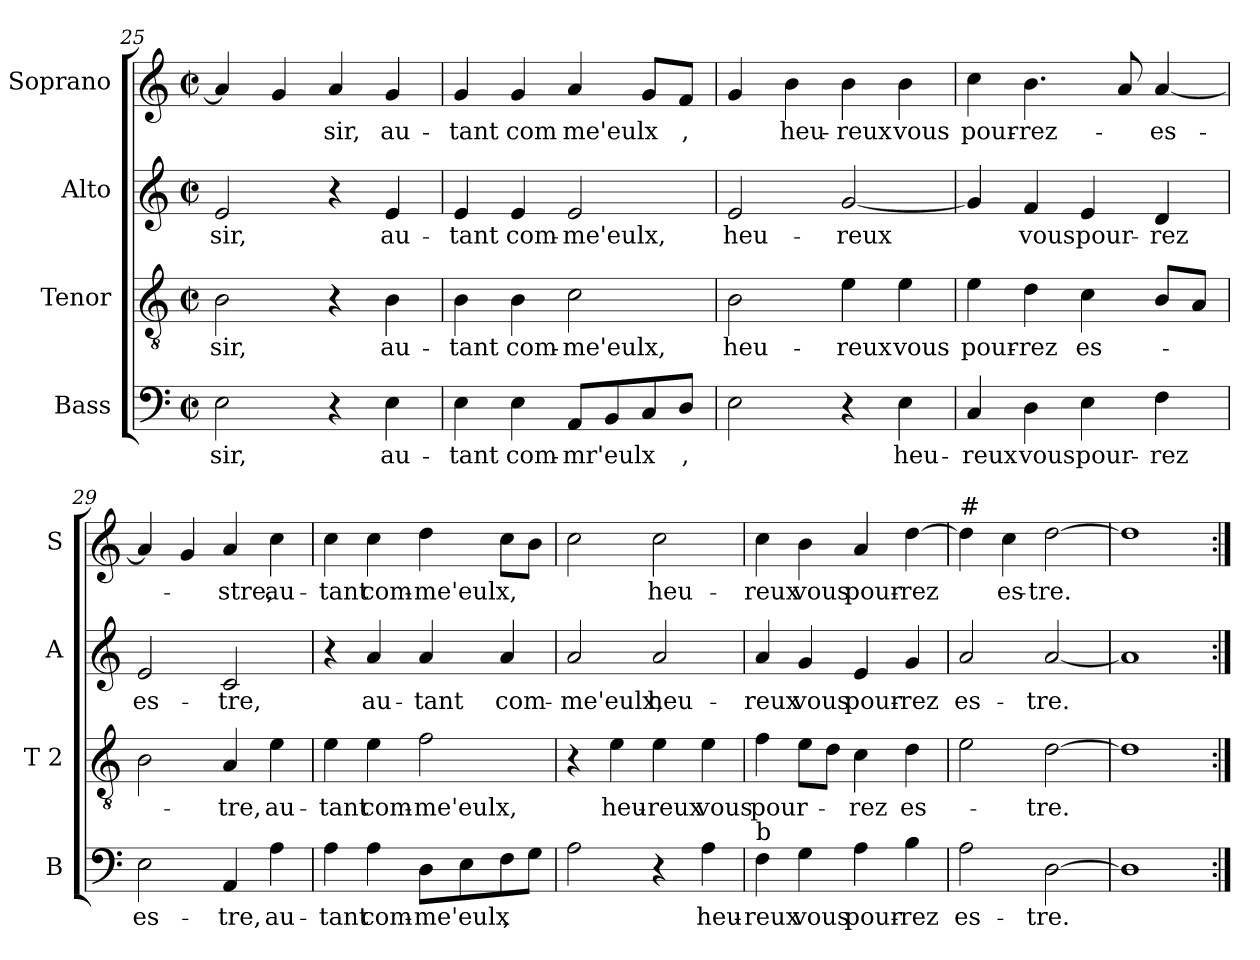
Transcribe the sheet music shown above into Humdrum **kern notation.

**kern	**text	**kern	**text	**kern	**text	**kern	**text
*part4	*part4	*part3	*part3	*part2	*part2	*part1	*part1
*staff4	*staff4	*staff3	*staff3	*staff2	*staff2	*staff1	*staff1
*I"Bass	*	*I"Tenor	*	*I"Alto	*	*I"Soprano	*
*I'B	*	*I'T 2	*	*I'A	*	*I'S	*
*clefF4	*	*clefGv2	*	*clefG2	*	*clefG2	*
*k[]	*	*k[]	*	*k[]	*	*k[]	*
*C:	*	*C:	*	*C:	*	*C:	*
*M2/2	*	*M2/2	*	*M2/2	*	*M2/2	*
*met(c|)	*	*met(c|)	*	*met(c|)	*	*met(c|)	*
=25	=25	=25	=25	=25	=25	=25	=25
!	!LO:LY:b	!	!LO:LY:b	!	!LO:LY:b	!	!
2E\	-sir,	2B\	-sir,	2e/	-sir,	4a/]	.
.	.	.	.	.	.	4g/	.
!	!	!	!	!	!	!	!LO:LY:b
4r	.	4r	.	4r	.	4a/	-sir,
!	!LO:LY:b	!	!LO:LY:b	!	!LO:LY:b	!	!LO:LY:b
4E\	au-	4B\	au-	4e/	au-	4g/	au-
!!LO:PB:g=z
=26	=26	=26	=26	=26	=26	=26	=26
!	!LO:LY:b	!	!LO:LY:b	!	!LO:LY:b	!	!LO:LY:b
4E\	-tant	4B\	-tant	4e/	-tant	4g/	-tant
!	!LO:LY:b	!	!LO:LY:b	!	!LO:LY:b	!	!LO:LY:b
4E\	com-	4B\	com-	4e/	com-	4g/	com
!	!LO:LY:b	!	!LO:LY:b	!	!LO:LY:b	!	!LO:LY:b
8AA/L	-mr'eulx	2c\	-me'eulx,	2e/	-me'eulx,	4a/	me'eulx
8BB/	.	.	.	.	.	.	.
8C/	.	.	.	.	.	8g/L	.
!	!LO:LY:b	!	!	!	!	!	!LO:LY:b
8D/J	,	.	.	.	.	8f/J	,
=27	=27	=27	=27	=27	=27	=27	=27
!	!	!	!LO:LY:b	!	!LO:LY:b	!	!
2E\	.	2B\	heu-	2e/	heu-	4g/	.
!	!	!	!	!	!	!	!LO:LY:b
.	.	.	.	.	.	4b\	heu-
!	!	!	!LO:LY:b	!	!LO:LY:b	!	!LO:LY:b
4r	.	4e\	-reux	[2g/	-reux	4b\	-reux
!	!LO:LY:b	!	!LO:LY:b	!	!	!	!LO:LY:b
4E\	heu-	4e\	vous	.	.	4b\	vous
=28	=28	=28	=28	=28	=28	=28	=28
!	!LO:LY:b	!	!LO:LY:b	!	!	!	!LO:LY:b
4C/	-reux	4e\	pour-	4g/]	.	4cc\	pour-
!	!LO:LY:b	!	!LO:LY:b	!	!LO:LY:b	!	!LO:LY:b
4D\	vous	4d\	-rez	4f/	vous	4.b\	-rez-
!	!LO:LY:b	!	!LO:LY:b	!	!LO:LY:b	!	!
4E\	pour-	4c\	es-	4e/	pour-	.	.
.	.	.	.	.	.	8a/	.
!	!LO:LY:b	!	!	!	!LO:LY:b	!	!LO:LY:b
4F\	-rez	8B/L	.	4d/	-rez	[4a/	-es-
.	.	8A/J	.	.	.	.	.
=29	=29	=29	=29	=29	=29	=29	=29
!	!LO:LY:b	!	!	!	!LO:LY:b	!	!
2E\	es-	2B\	.	2e/	es-	4a/]	.
.	.	.	.	.	.	4g/	.
!	!LO:LY:b	!	!LO:LY:b	!	!LO:LY:b	!	!LO:LY:b
4AA/	-tre,	4A/	-tre,	2c/	-tre,	4a/	-stre,
!	!LO:LY:b	!	!LO:LY:b	!	!	!	!LO:LY:b
4A\	au-	4e\	au-	.	.	4cc\	au-
=30	=30	=30	=30	=30	=30	=30	=30
!	!LO:LY:b	!	!LO:LY:b	!	!	!	!LO:LY:b
4A\	-tant	4e\	-tant	4r	.	4cc\	-tant
!	!LO:LY:b	!	!LO:LY:b	!	!LO:LY:b	!	!LO:LY:b
4A\	com-	4e\	com-	4a/	au-	4cc\	com-
!	!LO:LY:b	!	!LO:LY:b	!	!LO:LY:b	!	!LO:LY:b
8D\L	-me'eulx	2f\	-me'eulx,	4a/	-tant	4dd\	-me'eulx,
8E\	.	.	.	.	.	.	.
!	!LO:LY:b	!	!	!	!LO:LY:b	!	!
8F\	,	.	.	4a/	com-	8cc\L	.
8G\J	.	.	.	.	.	8b\J	.
!!LO:LB:g=z
=31	=31	=31	=31	=31	=31	=31	=31
!	!	!	!	!	!LO:LY:b	!	!
2A\	.	4r	.	2a/	-me'eulx,	2cc\	.
!	!	!	!LO:LY:b	!	!	!	!
.	.	4e\	heu-	.	.	.	.
!	!	!	!LO:LY:b	!	!LO:LY:b	!	!LO:LY:b
4r	.	4e\	-reux	2a/	heu-	2cc\	heu-
!	!LO:LY:b	!	!LO:LY:b	!	!	!	!
4A\	heu-	4e\	vous	.	.	.	.
=32	=32	=32	=32	=32	=32	=32	=32
!LO:TX:a:t=b	!	!	!	!	!	!	!
!	!LO:LY:b	!	!LO:LY:b	!	!LO:LY:b	!	!LO:LY:b
4F\	-reux	4f\	pour-	4a/	-reux	4cc\	-reux
!	!LO:LY:b	!	!	!	!LO:LY:b	!	!LO:LY:b
4G\	vous	8e\L	.	4g/	vous	4b\	vous
.	.	8d\J	.	.	.	.	.
!	!LO:LY:b	!	!LO:LY:b	!	!LO:LY:b	!	!LO:LY:b
4A\	pour-	4c\	-rez	4e/	pour-	4a/	pour-
!	!LO:LY:b	!	!LO:LY:b	!	!LO:LY:b	!	!LO:LY:b
4B\	-rez	4d\	es-	4g/	-rez	[4dd\	-rez
=33	=33	=33	=33	=33	=33	=33	=33
!	!	!	!	!	!	!LO:TX:a:t=#	!
!	!LO:LY:b	!	!	!	!LO:LY:b	!	!
2A\	es-	2e\	.	2a/	es-	4dd\]	.
!	!	!	!	!	!	!	!LO:LY:b
.	.	.	.	.	.	4cc\	es-
!	!LO:LY:b	!	!LO:LY:b	!	!LO:LY:b	!	!LO:LY:b
[2D\	-tre.	[2d\	-tre.	[2a/	-tre.	[2dd\	-tre.
=34	=34	=34	=34	=34	=34	=34	=34
1D]	.	1d]	.	1a]	.	1dd]	.
=:|!	=:|!	=:|!	=:|!	=:|!	=:|!	=:|!	=:|!
*-	*-	*-	*-	*-	*-	*-	*-
